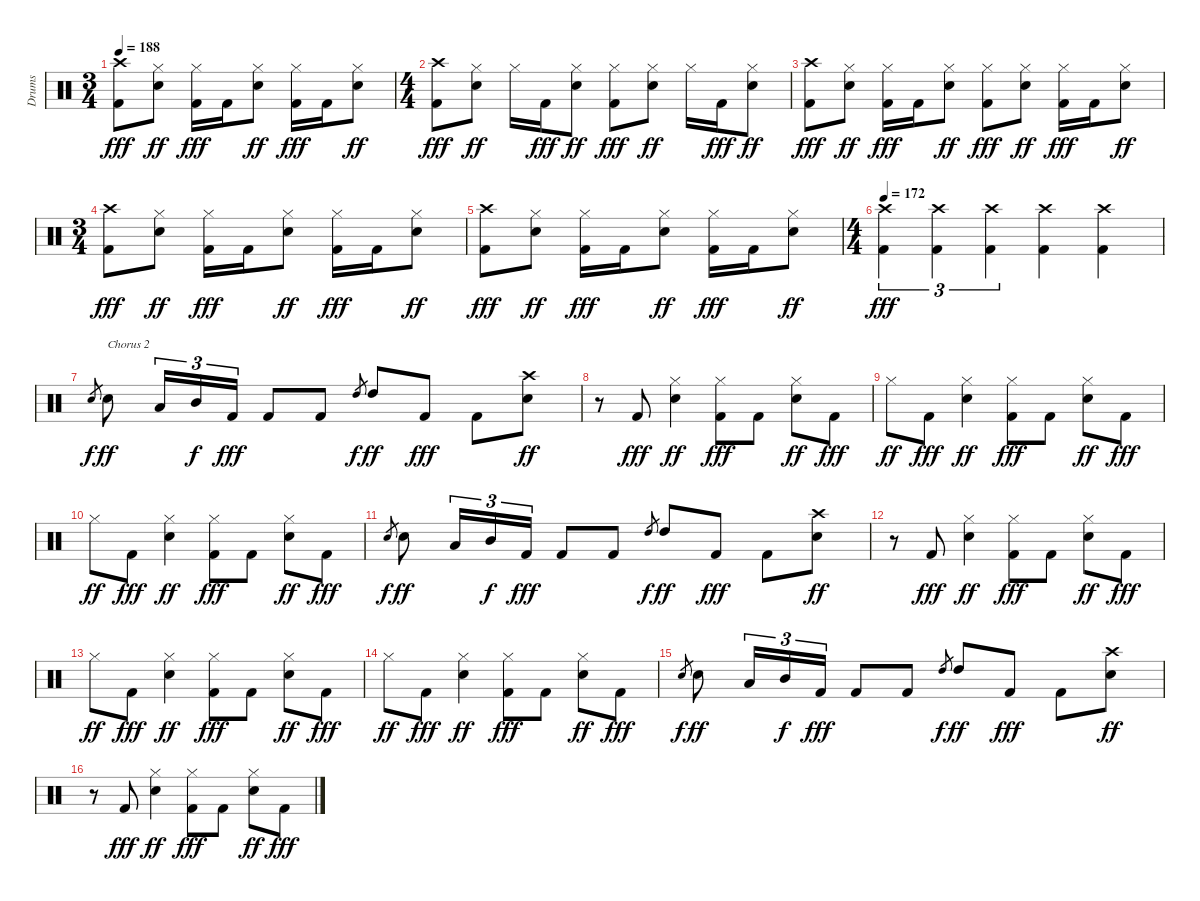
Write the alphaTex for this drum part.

\track ("Drums" "Drums") {instrument percussion}
\staff {score}
\articulation defaults
\ts (3 4)
\tempo 188
\clef neutral
\ks c
("Crash high (hit)" "Kick (hit) 2").8{dy fff} ("Hi-Hat (closed)" "Snare (hit) 2").8{dy ff} ("Hi-Hat (closed)" "Kick (hit) 2").16{dy fff} "Kick (hit) 2".16 ("Hi-Hat (closed)" "Snare (hit) 2").8{dy ff} ("Hi-Hat (closed)" "Kick (hit) 2").16{dy fff} "Kick (hit) 2".16 ("Hi-Hat (closed)" "Snare (hit) 2").8{dy ff} |
\ts (4 4)
("Crash high (hit)" "Kick (hit) 2").8{dy fff} ("Hi-Hat (closed)" "Snare (hit) 2").8{dy ff} "Hi-Hat (closed)".16 "Kick (hit) 2".16{dy fff} ("Hi-Hat (closed)" "Snare (hit) 2").8{dy ff} ("Hi-Hat (closed)" "Kick (hit) 2").8{dy fff} ("Hi-Hat (closed)" "Snare (hit) 2").8{dy ff} "Hi-Hat (closed)".16 "Kick (hit) 2".16{dy fff} ("Hi-Hat (closed)" "Snare (hit) 2").8{dy ff} |
("Crash high (hit)" "Kick (hit) 2").8{dy fff} ("Hi-Hat (closed)" "Snare (hit) 2").8{dy ff} ("Hi-Hat (closed)" "Kick (hit) 2").16{dy fff} "Kick (hit) 2".16 ("Hi-Hat (closed)" "Snare (hit) 2").8{dy ff} ("Hi-Hat (closed)" "Kick (hit) 2").8{dy fff} ("Hi-Hat (closed)" "Snare (hit) 2").8{dy ff} ("Hi-Hat (closed)" "Kick (hit) 2").16{dy fff} "Kick (hit) 2".16 ("Hi-Hat (closed)" "Snare (hit) 2").8{dy ff} |
\ts (3 4)
("Crash high (hit)" "Kick (hit) 2").8{dy fff} ("Hi-Hat (closed)" "Snare (hit) 2").8{dy ff} ("Hi-Hat (closed)" "Kick (hit) 2").16{dy fff} "Kick (hit) 2".16 ("Hi-Hat (closed)" "Snare (hit) 2").8{dy ff} ("Hi-Hat (closed)" "Kick (hit) 2").16{dy fff} "Kick (hit) 2".16 ("Hi-Hat (closed)" "Snare (hit) 2").8{dy ff} |
("Crash high (hit)" "Kick (hit) 2").8{dy fff} ("Hi-Hat (closed)" "Snare (hit) 2").8{dy ff} ("Hi-Hat (closed)" "Kick (hit) 2").16{dy fff} "Kick (hit) 2".16 ("Hi-Hat (closed)" "Snare (hit) 2").8{dy ff} ("Hi-Hat (closed)" "Kick (hit) 2").16{dy fff} "Kick (hit) 2".16 ("Hi-Hat (closed)" "Snare (hit) 2").8{dy ff} |
\ts (4 4)
\tempo 172
("Crash high (hit)" "Kick (hit) 2").4{tu (3 2) dy fff} ("Crash high (hit)" "Kick (hit) 2").4{tu (3 2)} ("Crash high (hit)" "Kick (hit) 2").4{tu (3 2)} ("Crash high (hit)" "Kick (hit) 2").4 ("Crash high (hit)" "Kick (hit) 2").4 |
"Snare (hit) 2"{sl}.8{gr dy f} "Snare (hit) 2".8{txt "Chorus 2" dy ff} "Low Tom (hit)".16{tu (3 2)} "Mid Tom (hit)".16{tu (3 2) dy f} "Kick (hit) 2".16{tu (3 2) dy fff} "Kick (hit) 2".8 "Kick (hit) 2".8 "High Tom (hit)"{sl}.8{gr dy f} "High Tom (hit)".8{dy ff} "Kick (hit) 2".8{dy fff} "Kick (hit) 2".8 ("Crash high (hit)" "Snare (hit) 2").8{dy ff} |
r.8 "Kick (hit) 2".8{dy fff} ("Hi-Hat (closed)" "Snare (hit) 2").4{dy ff} ("Hi-Hat (closed)" "Kick (hit) 2").8{dy fff} "Kick (hit) 2".8 ("Hi-Hat (closed)" "Snare (hit) 2").8{dy ff} "Kick (hit) 2".8{dy fff} |
"Hi-Hat (closed)".8{dy ff} "Kick (hit) 2".8{dy fff} ("Hi-Hat (closed)" "Snare (hit) 2").4{dy ff} ("Hi-Hat (closed)" "Kick (hit) 2").8{dy fff} "Kick (hit) 2".8 ("Hi-Hat (closed)" "Snare (hit) 2").8{dy ff} "Kick (hit) 2".8{dy fff} |
"Hi-Hat (closed)".8{dy ff} "Kick (hit) 2".8{dy fff} ("Hi-Hat (closed)" "Snare (hit) 2").4{dy ff} ("Hi-Hat (closed)" "Kick (hit) 2").8{dy fff} "Kick (hit) 2".8 ("Hi-Hat (closed)" "Snare (hit) 2").8{dy ff} "Kick (hit) 2".8{dy fff} |
"Snare (hit) 2"{sl}.8{gr dy f} "Snare (hit) 2".8{dy ff} "Low Tom (hit)".16{tu (3 2)} "Mid Tom (hit)".16{tu (3 2) dy f} "Kick (hit) 2".16{tu (3 2) dy fff} "Kick (hit) 2".8 "Kick (hit) 2".8 "High Tom (hit)"{sl}.8{gr dy f} "High Tom (hit)".8{dy ff} "Kick (hit) 2".8{dy fff} "Kick (hit) 2".8 ("Crash high (hit)" "Snare (hit) 2").8{dy ff} |
r.8 "Kick (hit) 2".8{dy fff} ("Hi-Hat (closed)" "Snare (hit) 2").4{dy ff} ("Hi-Hat (closed)" "Kick (hit) 2").8{dy fff} "Kick (hit) 2".8 ("Hi-Hat (closed)" "Snare (hit) 2").8{dy ff} "Kick (hit) 2".8{dy fff} |
"Hi-Hat (closed)".8{dy ff} "Kick (hit) 2".8{dy fff} ("Hi-Hat (closed)" "Snare (hit) 2").4{dy ff} ("Hi-Hat (closed)" "Kick (hit) 2").8{dy fff} "Kick (hit) 2".8 ("Hi-Hat (closed)" "Snare (hit) 2").8{dy ff} "Kick (hit) 2".8{dy fff} |
"Hi-Hat (closed)".8{dy ff} "Kick (hit) 2".8{dy fff} ("Hi-Hat (closed)" "Snare (hit) 2").4{dy ff} ("Hi-Hat (closed)" "Kick (hit) 2").8{dy fff} "Kick (hit) 2".8 ("Hi-Hat (closed)" "Snare (hit) 2").8{dy ff} "Kick (hit) 2".8{dy fff} |
"Snare (hit) 2"{sl}.8{gr dy f} "Snare (hit) 2".8{dy ff} "Low Tom (hit)".16{tu (3 2)} "Mid Tom (hit)".16{tu (3 2) dy f} "Kick (hit) 2".16{tu (3 2) dy fff} "Kick (hit) 2".8 "Kick (hit) 2".8 "High Tom (hit)"{sl}.8{gr dy f} "High Tom (hit)".8{dy ff} "Kick (hit) 2".8{dy fff} "Kick (hit) 2".8 ("Crash high (hit)" "Snare (hit) 2").8{dy ff} |
r.8 "Kick (hit) 2".8{dy fff} ("Hi-Hat (closed)" "Snare (hit) 2").4{dy ff} ("Hi-Hat (closed)" "Kick (hit) 2").8{dy fff} "Kick (hit) 2".8 ("Hi-Hat (closed)" "Snare (hit) 2").8{dy ff} "Kick (hit) 2".8{dy fff}
